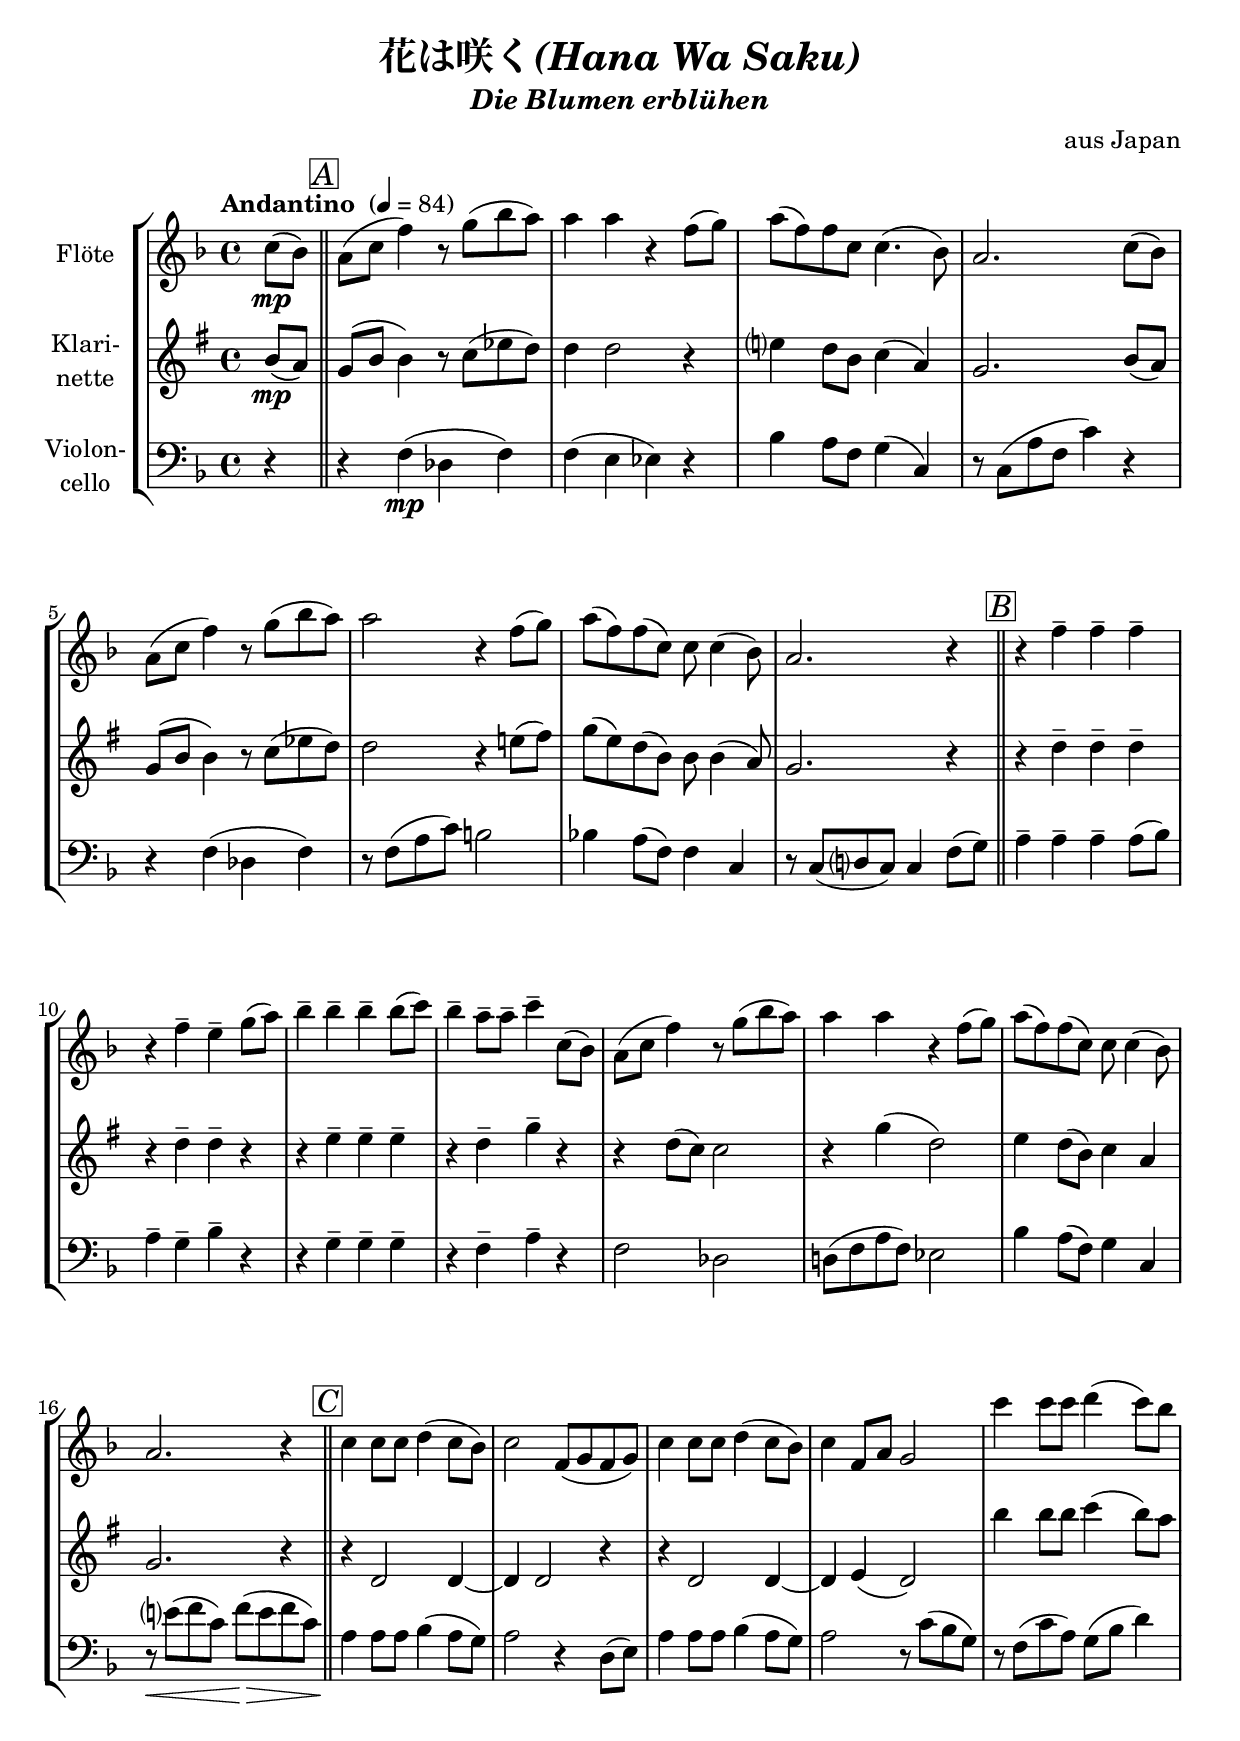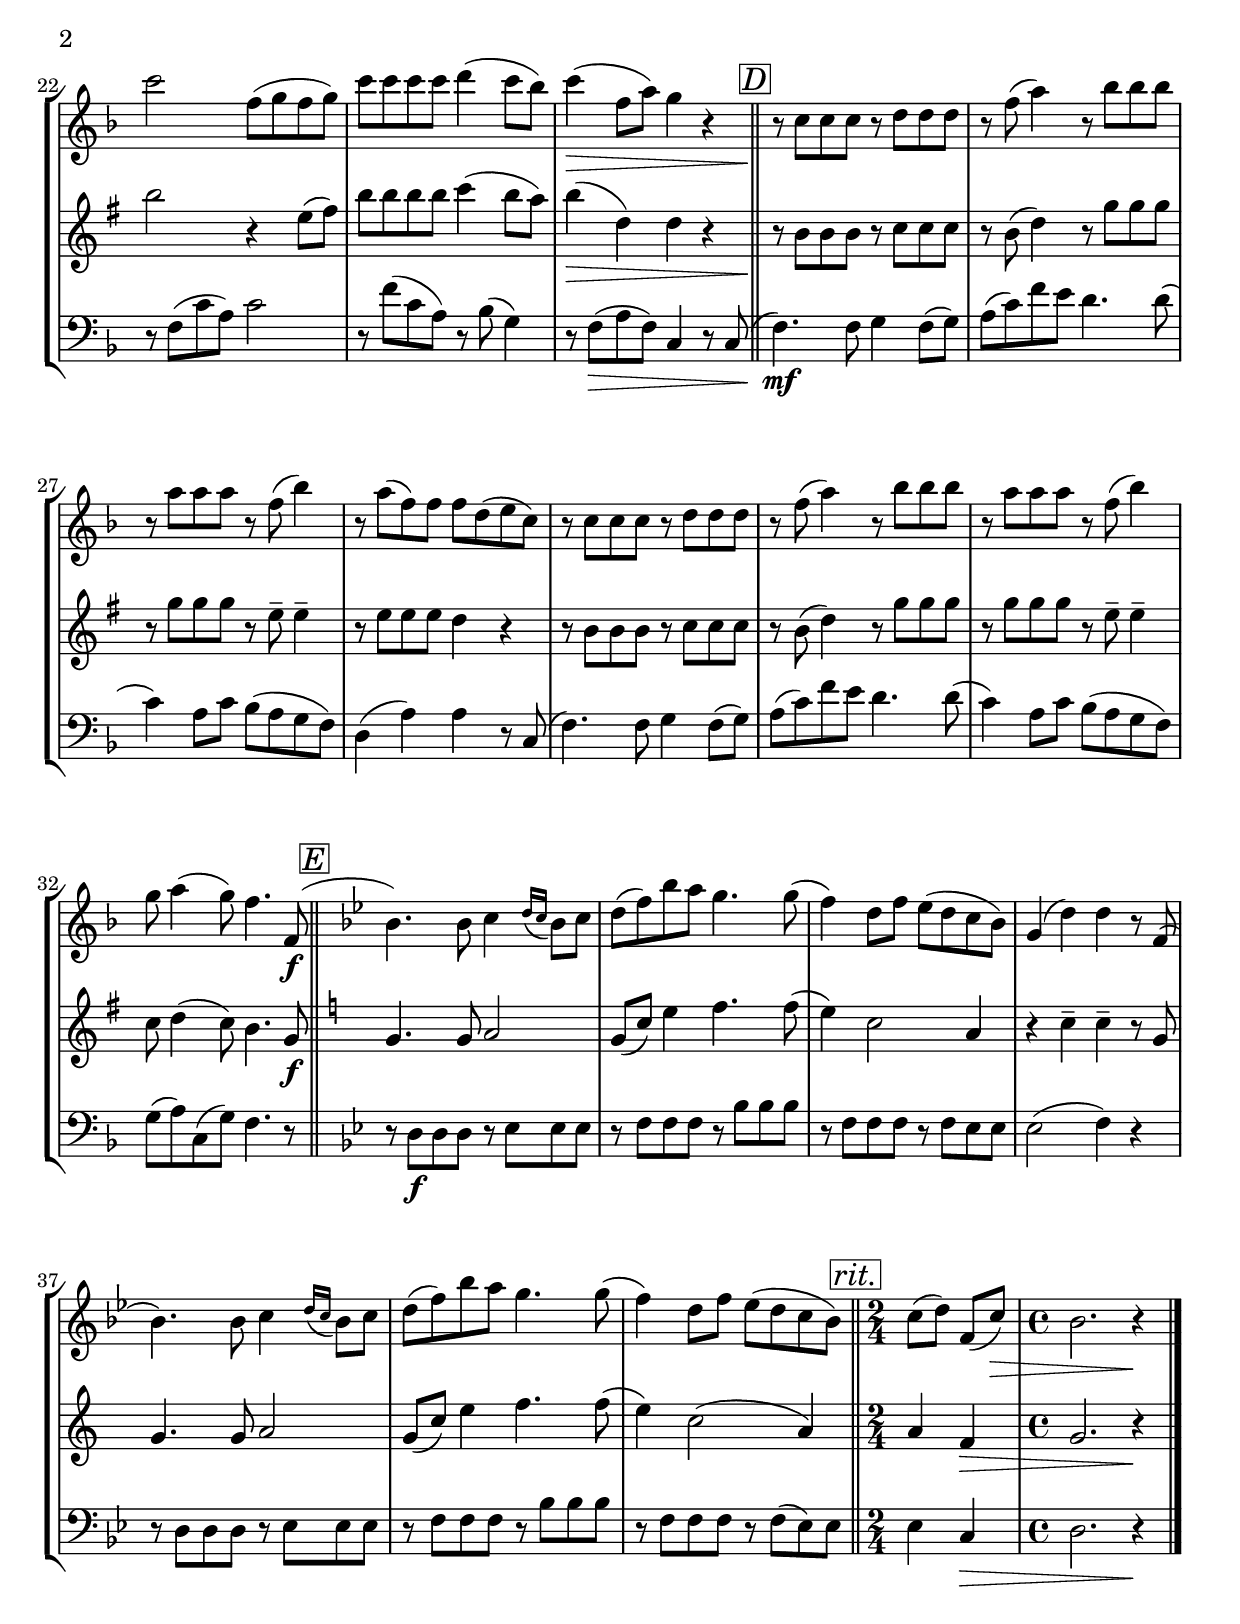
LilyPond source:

\version "2.18.2"
\include "deutsch.ly"
  
#(set-global-staff-size 21.5)

\header {
  title     = \markup \bold \italic "花は咲く(Hana Wa Saku)"
  subtitle  = \markup \italic "Die Blumen erblühen"
  composer  = "aus Japan"
%  arranger  = ""
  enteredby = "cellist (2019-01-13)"
%  piece     = ""
}

voiceconsts = {
  \key f \major
  \time 4/4
  \clef "treble"
%  \numericTimeSignature
  \compressFullBarRests
  % Set default beaming for all staves
% \set Timing.beamExceptions = #'()
% \set Timing.baseMoment     = #(ly:make-moment 1 4)
% \set Timing.beatStructure  = #'(1 1 1)
  \tempo "Andantino " 4=84
}

micl = "clarinet"
mifl = "flute"
miob = "oboe"
mifh = "french horn"
misx = "tenor sax"
mist = "string ensemble 1"
miba = "cello"

boxa = { \bar "||" \mark \markup \box \italic "A" }
boxb = { \bar "||" \mark \markup \box \italic "B" }
boxc = { \bar "||" \mark \markup \box \italic "C" }
boxd = { \bar "||" \mark \markup \box \italic "D" }
boxe = { \bar "||" \mark \markup \box \italic "E" \key b \major }

dcaf = \mark \markup \box "D.C. al Fine"
fine = \mark \markup \box "Fine"
rit  = \mark \markup \box \italic "rit."

arco = \markup \bold \italic "arco"
dolc = \markup \italic "dolce"
pizz = \markup \bold \italic "pizz."
simi = \markup \italic "simile"

va = \relative c'' {
  \voiceconsts

  \partial 4 c8(\mp b) \boxa
  a( c f4) r8 g( b a)
  a4 a r f8( g)
  a( f) f c c4.( b8)
  a2. c8( b)
  a( c f4) r8 g( b a)
  a2 r4 f8( g)

  a( f) f( c) c c4( b8)
  a2. r4 \boxb
  r f'-- f-- f--
  r f-- e-- g8( a)
  b4-- b-- b-- b8( c)
  b4-- a8-- a-- c4-- c,8( b)
  a( c f4) r8 g( b a)

  a4 a r f8( g)
  a( f) f( c) c c4( b8)
  a2. r4 \boxc
  c c8 c d4( c8 b)
  c2 f,8( g f g)
  c4 c8 c d4( c8 b)
  c4 f,8 a g2

  c'4 c8 c d4( c8) b
  c2 f,8( g f g)
  c c c c d4( c8 b)
  c4(\> f,8 a) g4 r \boxd
  r8\! c, c c r d d d

  r f( a4) r8 b b b
  r a a a r f( b4)
  r8 a( f) f f d( e c)
  r c c c r d d d
  r f( a4) r8 b b b

  r a a a r f( b4)
  g8 a4( g8) f4. f,8(\f \boxe
  b4.) b8 c4 \appoggiatura { d16[ c] } b8 c
  d( f) b a g4. g8(
  f4) d8 f es( d c b)
  g4( d') d r8 f,(

  b4.) b8 c4 \appoggiatura { d16[ c] } b8 c
  d( f) b a g4. g8(
  f4) d8 f es( d c b) \bar "||" \time 2/4 \rit
  c( d) f,( c')\> \time 4/4
  b2. r4\! \bar "|."
}

vb = \relative c'' {
  \voiceconsts

  \partial 4 a8(\mp g) \boxa
  f( a a4) r8 b( des c)
  c4 c2 r4
  d? c8 a b4( g)
  f2. a8( g)
  f( a a4) r8 b( des c)
  c2 r4 d!8( e)

  f( d) c( a) a a4( g8)
  f2. r4 \boxb
  r c'-- c-- c--
  r c-- c-- r
  r d-- d-- d--
  r c-- f-- r
  r c8( b) b2
  r4 f'( c2)
  d4 c8( a) b4 g

  f2. r4 \boxc
  r c2 c4~
  c c2 r4
  r c2 c4~
  c d( c2)
  a''4 a8 a b4( a8) g
  a2 r4 d,8( e)
  a a a a b4( a8 g)

  a4(\> c,) c r \boxd
  r8\! a a a r b b b
  r a( c4) r8 f f f
  r f f f r d-- d4--
  r8 d d d c4 r
  r8 a a a r b b b

  r a( c4) r8 f f f
  r f f f r d-- d4--
  b8 c4( b8) a4. f8\f \boxe
  f4. f8 g2
  f8( b) d4 es4. es8(
  d4) b2 g4
  r b-- b-- r8 f

  f4. f8 g2
  f8( b) d4 es4. es8(
  d4) b2( g4) \bar "||" \time 2/4 \rit
  g4 es\> \time 4/4
  f2. r4\! \bar "|."
}

vc = \relative c {
  \voiceconsts
  \clef "bass"
  
  \partial 4 r4 \boxa
  r f(\mp des f)
  f( e es) r
  b' a8 f g4( c,)
  r8 c( a' f c'4) r
  r f,( des f)
  r8 f( a c) h2
  b!4 a8( f) f4 c

  r8 c( d? c) c4 f8( g) \boxb
  a4-- a-- a-- a8( b)
  a4-- g-- b-- r
  r g-- g-- g--
  r f-- a-- r
  f2 des
  d!8( f a f) es2
  b'4 a8( f) g4 c,

  r8\< e'?( f c) f(\!\> e f c) \boxc
  a4\! a8 a b4( a8 g)
  a2 r4 d,8( e)
  a4 a8 a b4( a8 g)
  a2 r8 c( b g)
  r f( c' a) g( b d4)

  r8 f,( c' a) c2
  r8 f( c a) r b( g4)
  r8 f(\> a f) c4 r8 c( \boxd
  f4.)\!\mf f8 g4 f8( g)
  a( c) f e d4. d8(
  c4) a8 c b( a g f)

  d4( a') a r8 c,(
  f4.) f8 g4 f8( g)
  a( c) f e d4. d8(
  c4) a8 c b( a g f)
  g( a) c,( g') f4. r8 \boxe
  r d\f d d r es es es

  r f f f r b b b
  r f f f r f es es
  es2( f4) r
  r8 d d d r es es es
  r f f f r b b b
  r f f f r f( es) es \bar "||" \time 2/4 \rit

  es4 c\> \time 4/4
  d2. r4\! \bar "|."
}


music = \new StaffGroup <<
      \new Staff {
	\set Staff.midiInstrument = \mifl
	\set Staff.instrumentName = \markup \center-column { "Flöte" }
	\transpose f f { \va }
      }

      \new Staff {
	\set Staff.midiInstrument = \micl
	\set Staff.instrumentName = \markup \center-column { "Klari-" "nette" }
	\transpose f g { \vb }
      }

      \new Staff {
	\set Staff.midiInstrument = \miba
	\set Staff.instrumentName = \markup \center-column { "Violon-" "cello" }
	\transpose f f { \vc }
      }
>>

\book {
  \score {
    \music
    \layout {}
  }

  \score {
    \unfoldRepeats \music

    \midi {
      \context {
        \Score
      }
    }
  }
}
